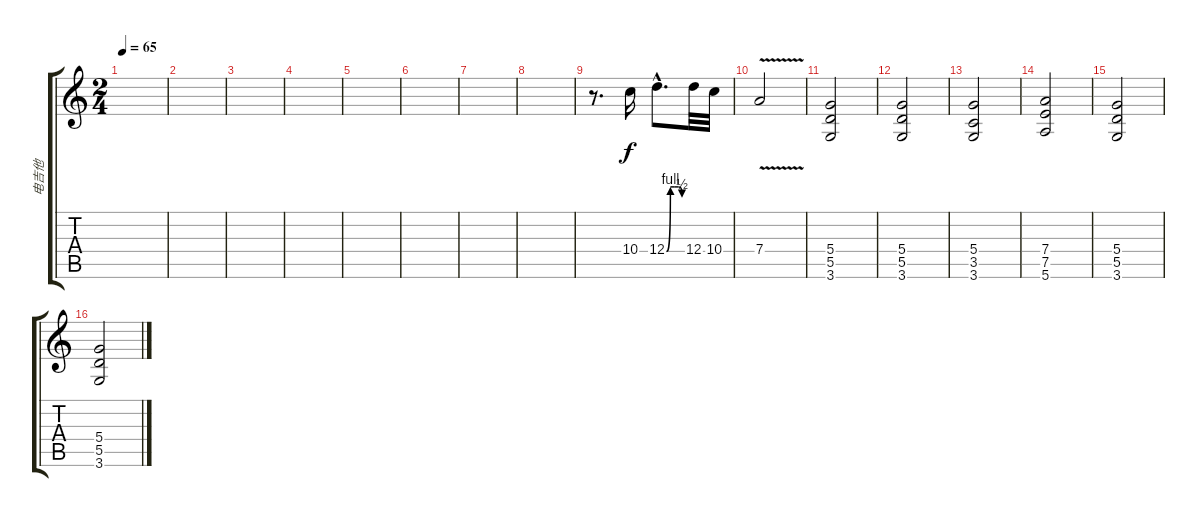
\track ("电吉他" "电吉他") {instrument overdrivenguitar}
\staff {score tabs}
\tuning (E4 B3 G3 D3 A2 E2) {hide}
\ts (2 4)
\tempo 65
\clef g2
\ks c
|
|
|
|
|
|
|
|
r.8{d} 10.4.16{volume 16} 12.4{be (custom 0 0 15 4 30 4 46 4 60 2) hac}.8{d} 12.4.32 10.4.32 |
7.4{v}.2 |
(5.4 5.5 3.6).2{volume 10} |
(5.4 5.5 3.6).2 |
(5.4 3.5 3.6).2 |
(7.4 7.5 5.6).2 |
(5.4 5.5 3.6).2 |
(5.4 5.5 3.6).2
